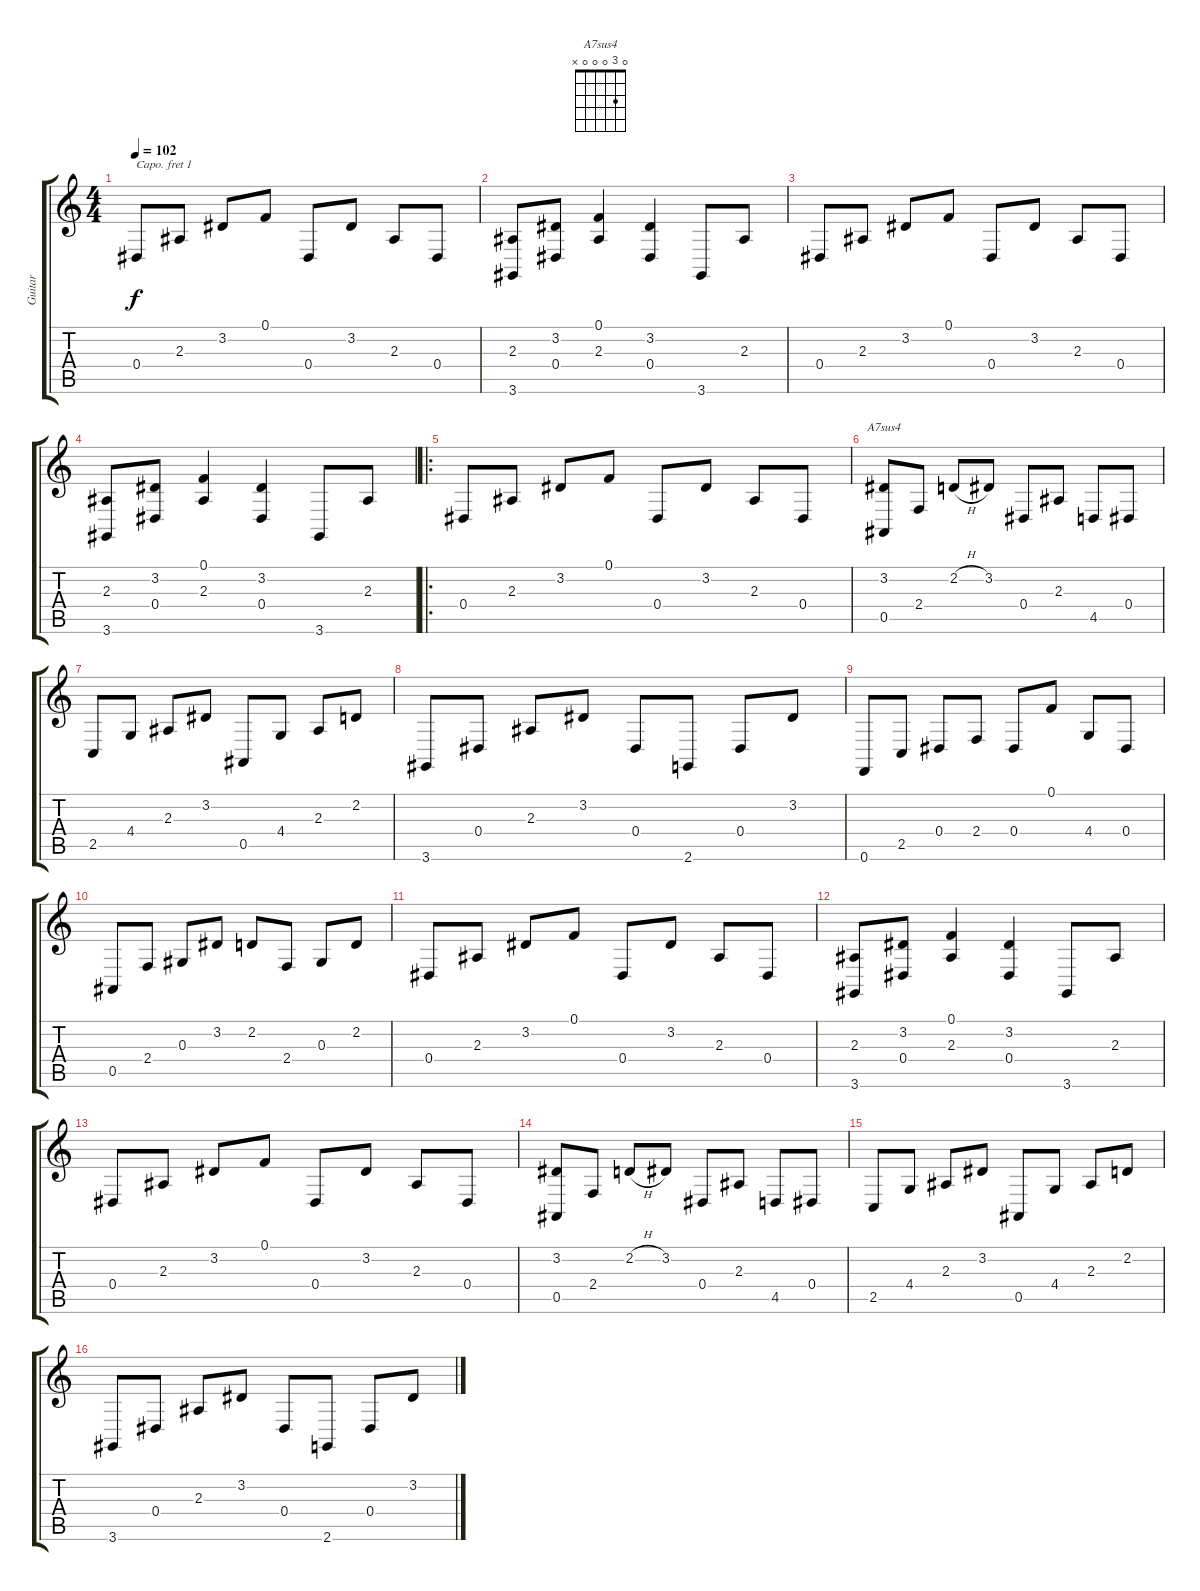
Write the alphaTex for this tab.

\track ("Guitar" "Guitar") {instrument violin}
\staff {score tabs}
\capo 1
\tuning (E4 B3 G3 D3 A2 E2) {hide}
\chord ("A7sus4" 0 3 0 0 0 x)
\ts (4 4)
\tempo 102
\clef g2
\ks c
0.4.8{dy f instrument acousticguitarsteel} 2.3.8 3.2.8 0.1.8 0.4.8 3.2.8 2.3.8 0.4.8 |
(2.3 3.6).8 (3.2 0.4).8 (0.1 2.3).4 (3.2 0.4).4 3.6.8 2.3.8 |
0.4.8 2.3.8 3.2.8 0.1.8 0.4.8 3.2.8 2.3.8 0.4.8 |
(2.3 3.6).8 (3.2 0.4).8 (0.1 2.3).4 (3.2 0.4).4 3.6.8 2.3.8 |
\ro
0.4.8 2.3.8 3.2.8 0.1.8 0.4.8 3.2.8 2.3.8 0.4.8 |
(3.2 0.5).8{ch "A7sus4"} 2.4.8 2.2{h}.8 3.2.8 0.4.8 2.3.8 4.5.8 0.4.8 |
2.5.8 4.4.8 2.3.8 3.2.8 0.5.8 4.4.8 2.3.8 2.2.8 |
3.6.8 0.4.8 2.3.8 3.2.8 0.4.8 2.6.8 0.4.8 3.2.8 |
0.6.8 2.5.8 0.4.8 2.4.8 0.4.8 0.1.8 4.4.8 0.4.8 |
0.5.8 2.4.8 0.3.8 3.2.8 2.2.8 2.4.8 0.3.8 2.2.8 |
0.4.8 2.3.8 3.2.8 0.1.8 0.4.8 3.2.8 2.3.8 0.4.8 |
(2.3 3.6).8 (3.2 0.4).8 (0.1 2.3).4 (3.2 0.4).4 3.6.8 2.3.8 |
0.4.8 2.3.8 3.2.8 0.1.8 0.4.8 3.2.8 2.3.8 0.4.8 |
(3.2 0.5).8 2.4.8 2.2{h}.8 3.2.8 0.4.8 2.3.8 4.5.8 0.4.8 |
2.5.8 4.4.8 2.3.8 3.2.8 0.5.8 4.4.8 2.3.8 2.2.8 |
3.6.8 0.4.8 2.3.8 3.2.8 0.4.8 2.6.8 0.4.8 3.2.8
